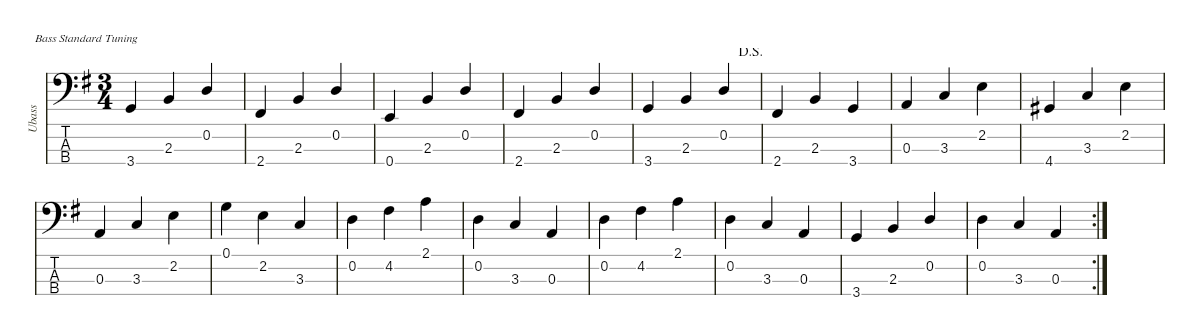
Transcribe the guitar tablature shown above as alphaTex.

\defaultSystemsLayout 5
\hideDynamics
\bracketExtendMode nobrackets
\otherSystemsTrackNameOrientation horizontal
\defaultBarNumberDisplay Hide
\track ("Upright Bass" "Ubass") {mute instrument acousticbass}
\staff {score tabs}
\tuning (G2 D2 A1 E1)
\ts (3 4)
\beaming (8 2 2 2)
\tempo (120 hide)
\clef f4
\ks g
3.4{acc forcenatural}.4{dy mf instrument acousticbass beam Up} 2.3{acc forcenatural}.4{beam Up} 0.2{acc forcenatural}.4{beam Up} |
2.4{acc #}.4{beam Up} 2.3{acc forcenatural}.4{beam Up} 0.2{acc forcenatural}.4{beam Up} |
0.4{acc forcenatural}.4{beam Up} 2.3{acc forcenatural}.4{beam Up} 0.2{acc forcenatural}.4{beam Up} |
2.4{acc #}.4{beam Up} 2.3{acc forcenatural}.4{beam Up} 0.2{acc forcenatural}.4{beam Up} |
\jump dalsegno
3.4{acc forcenatural}.4{beam Up} 2.3{acc forcenatural}.4{beam Up} 0.2{acc forcenatural}.4{beam Up} |
2.4{acc #}.4{beam Up} 2.3{acc forcenatural}.4{beam Up} 3.4{acc forcenatural}.4{beam Up} |
0.3{acc forcenatural}.4{beam Up} 3.3{acc forcenatural}.4{beam Up} 2.2{acc forcenatural}.4{beam Down} |
4.4{acc #}.4{beam Up} 3.3{acc forcenatural}.4{beam Up} 2.2{acc forcenatural}.4{beam Down} |
0.3{acc forcenatural}.4{beam Up} 3.3{acc forcenatural}.4{beam Up} 2.2{acc forcenatural}.4{beam Down} |
0.1{acc forcenatural}.4{beam Down} 2.2{acc forcenatural}.4{beam Down} 3.3{acc forcenatural}.4{beam Up} |
0.2{acc forcenatural}.4{beam Down} 4.2{acc #}.4{beam Down} 2.1{acc forcenatural}.4{beam Down} |
0.2{acc forcenatural}.4{beam Down} 3.3{acc forcenatural}.4{beam Up} 0.3{acc forcenatural}.4{beam Up} |
0.2{acc forcenatural}.4{beam Down} 4.2{acc #}.4{beam Down} 2.1{acc forcenatural}.4{beam Down} |
0.2{acc forcenatural}.4{beam Down} 3.3{acc forcenatural}.4{beam Up} 0.3{acc forcenatural}.4{beam Up} |
3.4{acc forcenatural}.4{beam Up} 2.3{acc forcenatural}.4{beam Up} 0.2{acc forcenatural}.4{beam Up} |
\rc 2
0.2{acc forcenatural}.4{beam Down} 3.3{acc forcenatural}.4{beam Up} 0.3{acc forcenatural}.4{beam Up}
